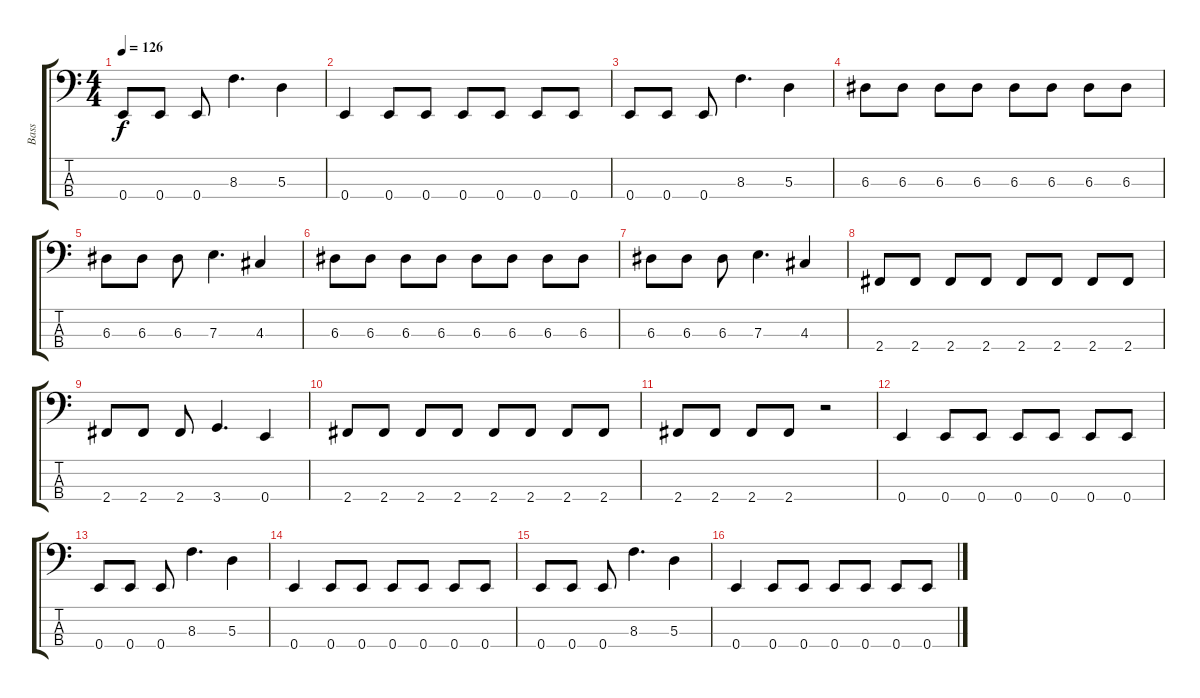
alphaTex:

\track ("Bass" "Bass") {instrument electricbasspick}
\staff {score tabs}
\tuning (G2 D2 A1 E1) {hide}
\ts (4 4)
\tempo 126
\clef f4
\ks c
0.4.8{dy f} 0.4.8 0.4.8 8.3.4{d} 5.3.4 |
0.4.4 0.4.8 0.4.8 0.4.8 0.4.8 0.4.8 0.4.8 |
0.4.8 0.4.8 0.4.8 8.3.4{d} 5.3.4 |
6.3.8 6.3.8 6.3.8 6.3.8 6.3.8 6.3.8 6.3.8 6.3.8 |
6.3.8 6.3.8 6.3.8 7.3.4{d} 4.3.4 |
6.3.8 6.3.8 6.3.8 6.3.8 6.3.8 6.3.8 6.3.8 6.3.8 |
6.3.8 6.3.8 6.3.8 7.3.4{d} 4.3.4 |
2.4.8 2.4.8 2.4.8 2.4.8 2.4.8 2.4.8 2.4.8 2.4.8 |
2.4.8 2.4.8 2.4.8 3.4.4{d} 0.4.4 |
2.4.8 2.4.8 2.4.8 2.4.8 2.4.8 2.4.8 2.4.8 2.4.8 |
2.4.8 2.4.8 2.4.8 2.4.8 r.2 |
0.4.4 0.4.8 0.4.8 0.4.8 0.4.8 0.4.8 0.4.8 |
0.4.8 0.4.8 0.4.8 8.3.4{d} 5.3.4 |
0.4.4 0.4.8 0.4.8 0.4.8 0.4.8 0.4.8 0.4.8 |
0.4.8 0.4.8 0.4.8 8.3.4{d} 5.3.4 |
0.4.4 0.4.8 0.4.8 0.4.8 0.4.8 0.4.8 0.4.8
